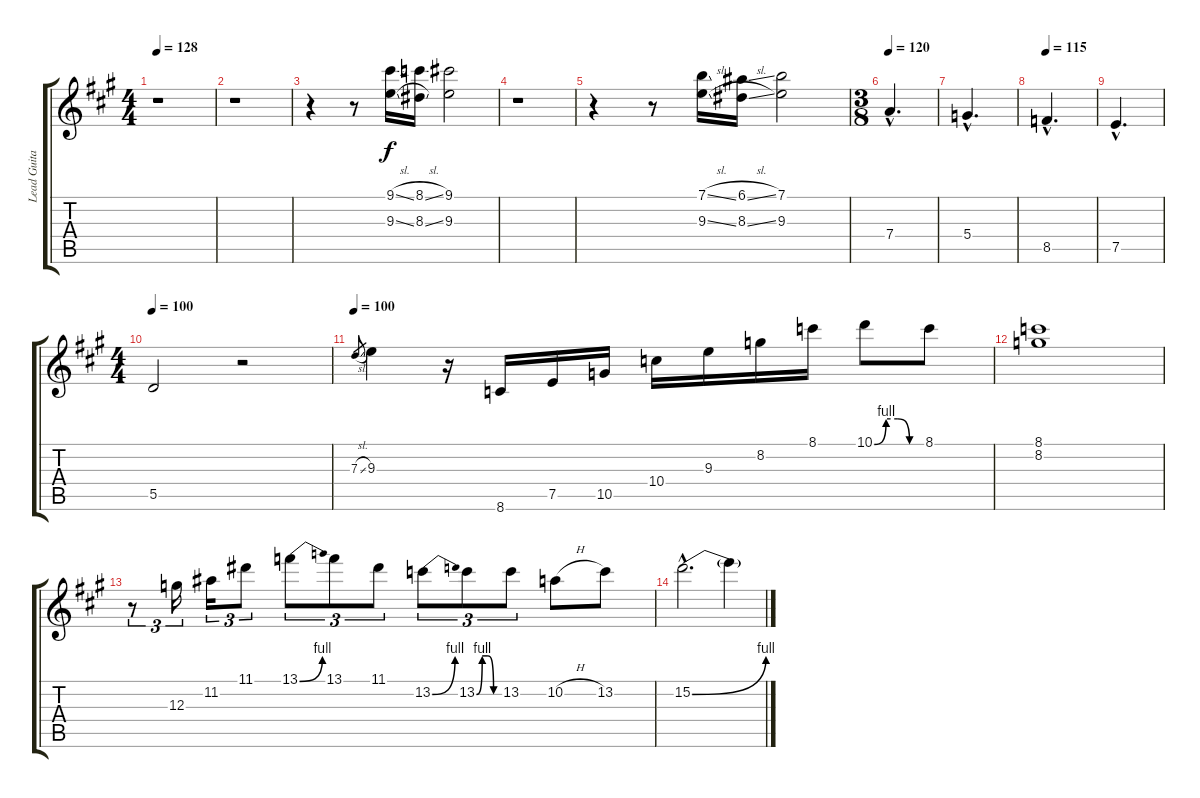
\track ("Lead Guitar" "Lead Guita") {instrument distortionguitar}
\staff {score tabs}
\tuning (E4 B3 G3 D3 A2 E2) {hide}
\ts (4 4)
\tempo 128
\clef g2
\ks a
r.1{dy f} |
r.1 |
r.4 r.8 (9.1{sl} 9.3{sl}).16 (8.1{sl} 8.3{sl}).16 (9.1 9.3).2 |
r.1 |
r.4 r.8 (7.1{sl} 9.3{sl}).16 (6.1{sl} 8.3{sl}).16 (7.1 9.3).2 |
\ts (3 8)
\tempo 128
\tempo 120
7.4{hac}.4{d volume 8} |
5.4{hac}.4{d} |
\tempo 115
8.5{hac}.4{d} |
7.5{hac}.4{d} |
\ts (4 4)
\tempo 70
\tempo 100
5.5.2 r.2{volume 16} |
\tempo 100
7.3{sl}.8{gr} 9.3.4 r.16 8.6.16 7.5.16 10.5.16 10.4.16 9.3.16 8.2.16 8.1.16 10.1{be (custom 0 0 15 4 30 4 45 0 60 0)}.8 8.1.8 |
(8.1 8.2).1 |
r.8{tu (3 2)} 12.3.16{tu (3 2)} 11.2.16{tu (3 2)} 11.1.8{tu (3 2)} 13.1{be (bend 0 0 60 4)}.8{tu (3 2)} 13.1.8{tu (3 2)} 11.1.8{tu (3 2)} 13.2{be (bend 0 0 60 4)}.8{tu (3 2)} 13.2{be (custom 0 0 15 4 30 4 45 0 60 0)}.8{tu (3 2)} 13.2.8{tu (3 2)} 10.2{h}.8 13.2.8 |
15.2{be (bend 0 0 60 4) hac}.2{d} 15.2{t}.4
